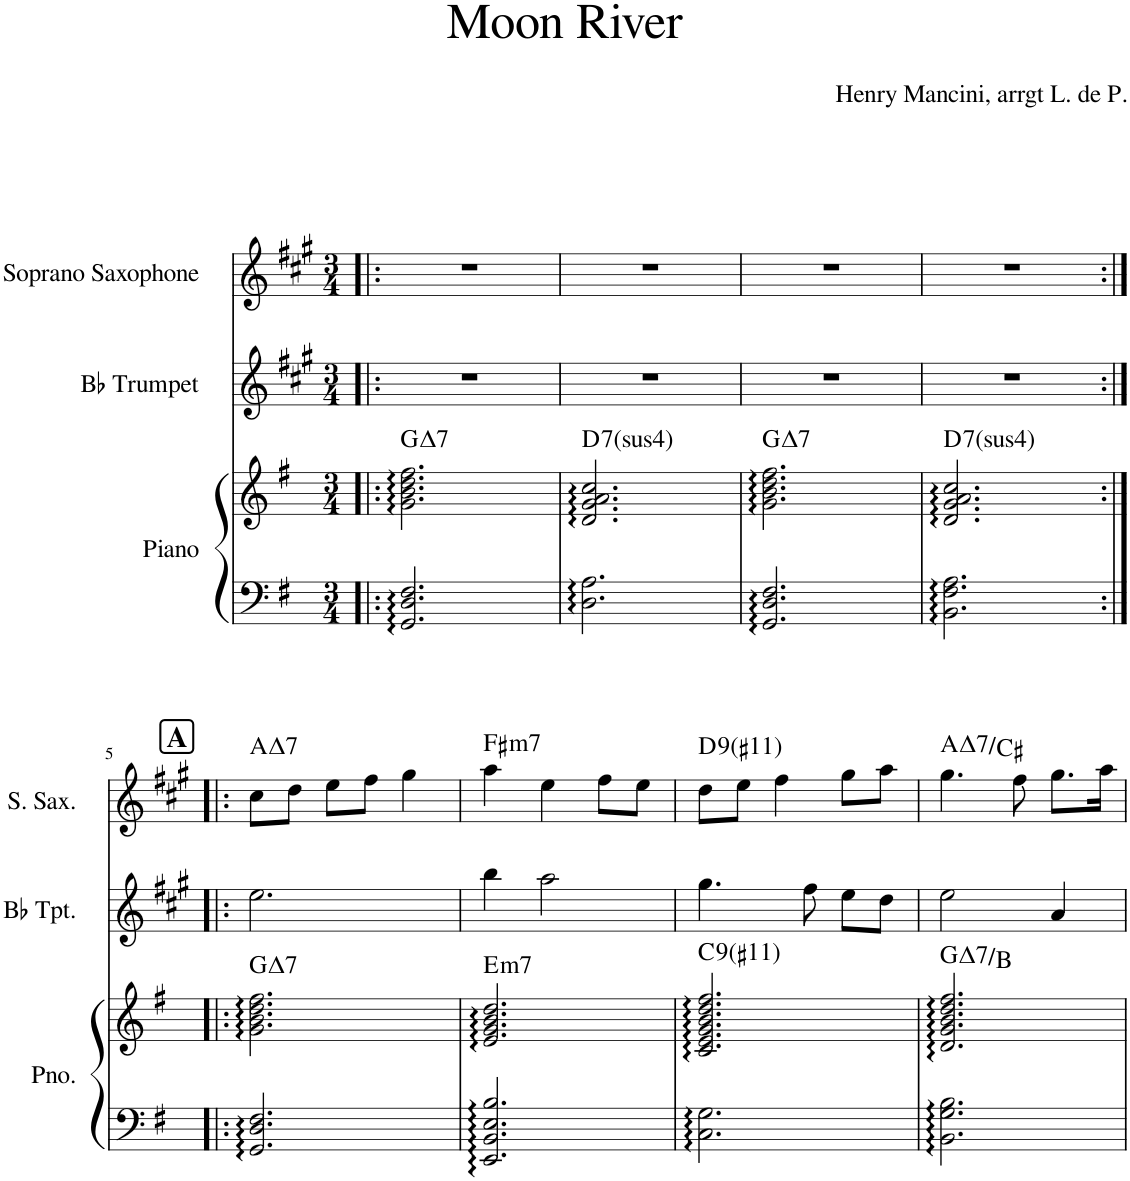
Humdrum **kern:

**kern	**kern	**harte	**kern	**kern	**harte
*part3	*part3	*part3	*part2	*part1	*part1
*staff4	*staff3	*	*staff2	*staff1	*
*I"Piano	*	*	*I"Bb Trumpet	*I"Soprano Saxophone	*
*I'Pno.	*	*	*I'Bb Tpt.	*I'S. Sax.	*
*clefF4	*clefG2	*	*clefG2	*clefG2	*
*	*	*	*Trd1c2	*Trd1c2	*
*k[f#]	*k[f#]	*	*k[f#c#g#]	*k[f#c#g#]	*
*M3/4	*M3/4	*	*M3/4	*M3/4	*
=1!|:	=1!|:	=1!|:	=1!|:	=1!|:	=1!|:
!	!	!LO:H:kt=7	!	!	!
2.GG/ 2.D/ 2.F#/	2.g\ 2.b\ 2.dd\ 2.ff#\	G:maj7	2.r	2.r	.
=2	=2	=2	=2	=2	=2
!	!	!LO:H:kt=74	!	!	!
2.D\ 2.A\	2.d/ 2.g/ 2.a/ 2.cc/	D:sus4(7)	2.r	2.r	.
=3	=3	=3	=3	=3	=3
!	!	!LO:H:kt=7	!	!	!
2.GG/ 2.D/ 2.F#/	2.g\ 2.b\ 2.dd\ 2.ff#\	G:maj7	2.r	2.r	.
=4	=4	=4	=4	=4	=4
!	!	!LO:H:kt=74	!	!	!
2.BB\ 2.F#\ 2.A\	2.d/ 2.g/ 2.a/ 2.cc/	D:sus4(7)	2.r	2.r	.
!!LO:LB:g=z
!!LO:REH:place=s1:a:B:cj:fs=14:t=A
=5:|!|:	=5:|!|:	=5:|!|:	=5:|!|:	=5:|!|:	=5:|!|:
!	!	!LO:H:kt=7	!	!	!LO:H:kt=7
2.GG/ 2.D/ 2.F#/	2.g\ 2.b\ 2.dd\ 2.ff#\	G:maj7	2.ee\	8cc#\L	A:maj7
.	.	.	.	8dd\J	.
.	.	.	.	8ee\L	.
.	.	.	.	8ff#\J	.
.	.	.	.	4gg#\	.
=6	=6	=6	=6	=6	=6
!	!	!LO:H:kt=m7	!	!	!LO:H:kt=m7
2.EE/ 2.BB/ 2.E/ 2.B/	2.e/ 2.g/ 2.b/ 2.dd/	E:min7	4bb\	4aa\	F#:min7
.	.	.	2aa\	4ee\	.
.	.	.	.	8ff#\L	.
.	.	.	.	8ee\J	.
=7	=7	=7	=7	=7	=7
!	!	!LO:H:kt=9	!	!	!LO:H:kt=9
2.C\ 2.G\	2.c/ 2.e/ 2.g/ 2.b/ 2.dd/ 2.ff#/	C:9(#11)	4.gg#\	8dd\L	D:9(#11)
.	.	.	.	8ee\J	.
.	.	.	.	4ff#\	.
.	.	.	8ff#\	.	.
.	.	.	8ee\L	8gg#\L	.
.	.	.	8dd\J	8aa\J	.
=8	=8	=8	=8	=8	=8
!	!	!LO:H:kt=7	!	!	!LO:H:kt=7
2.BB\ 2.G\ 2.B\	2.d/ 2.g/ 2.b/ 2.dd/ 2.ff#/	G:maj7/3	2ee\	4.gg#\	A:maj7/3
.	.	.	.	8ff#\	.
.	.	.	4a/	8.gg#\L	.
.	.	.	.	16aa\Jk	.
=	=	=	=	=	=
*-	*-	*-	*-	*-	*-
